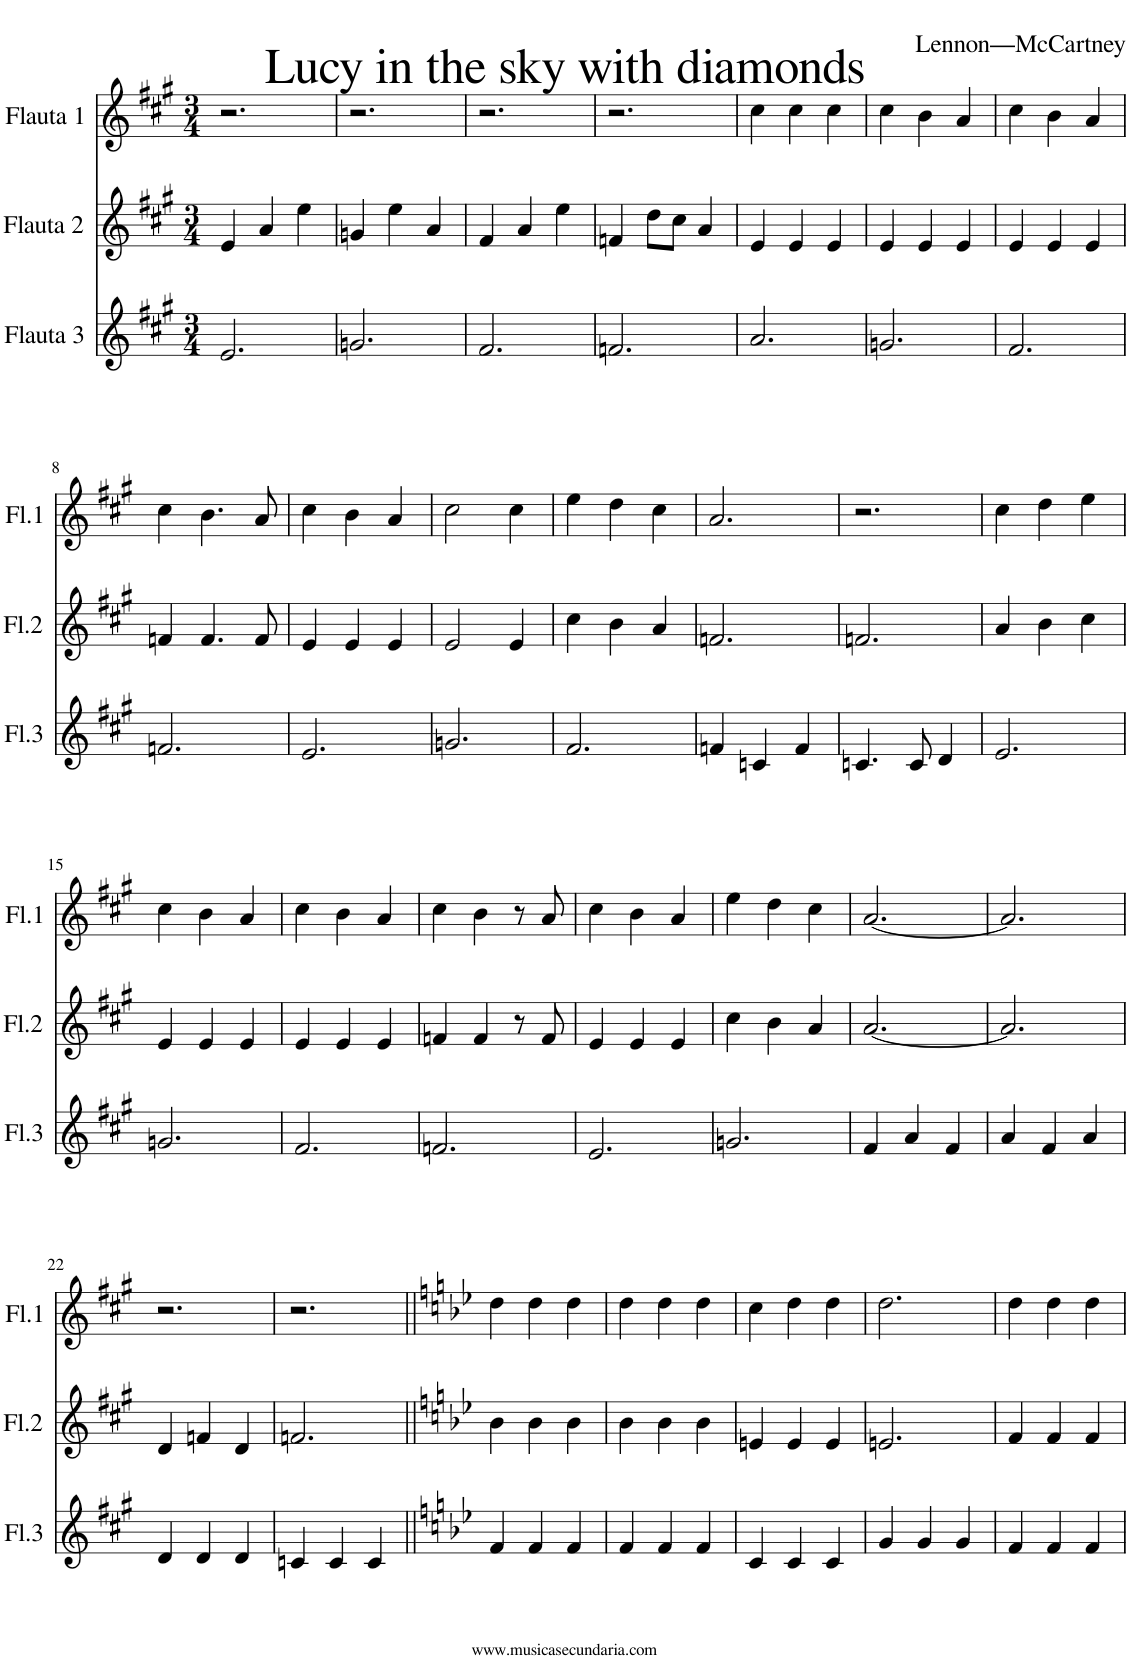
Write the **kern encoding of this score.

**kern	**kern	**kern
*part3	*part2	*part1
*staff3	*staff2	*staff1
*I"Flauta 3	*I"Flauta 2	*I"Flauta 1
*I'Fl.3	*I'Fl.2	*I'Fl.1
*clefG2	*clefG2	*clefG2
*k[f#c#g#]	*k[f#c#g#]	*k[f#c#g#]
*M3/4	*M3/4	*M3/4
=1	=1	=1
2.e/	4e/	2.r
.	4a/	.
.	4ee\	.
=2	=2	=2
2.gn/	4gn/	2.r
.	4ee\	.
.	4a/	.
=3	=3	=3
2.f#/	4f#/	2.r
.	4a/	.
.	4ee\	.
=4	=4	=4
2.fn/	4fn/	2.r
.	8dd\L	.
.	8cc#\J	.
.	4a/	.
=5	=5	=5
2.a/	4e/	4cc#\
.	4e/	4cc#\
.	4e/	4cc#\
=6	=6	=6
2.gn/	4e/	4cc#\
.	4e/	4b\
.	4e/	4a/
=7	=7	=7
2.f#/	4e/	4cc#\
.	4e/	4b\
.	4e/	4a/
!!LO:LB:g=z
=8	=8	=8
2.fn/	4fn/	4cc#\
.	4.f/	4.b\
.	8f/	8a/
=9	=9	=9
2.e/	4e/	4cc#\
.	4e/	4b\
.	4e/	4a/
=10	=10	=10
2.gn/	2e/	2cc#\
.	4e/	4cc#\
=11	=11	=11
2.f#/	4cc#\	4ee\
.	4b\	4dd\
.	4a/	4cc#\
=12	=12	=12
4fn/	2.fn/	2.a/
4cn/	.	.
4f/	.	.
=13	=13	=13
4.cn/	2.fn/	2.r
8c/	.	.
4d/	.	.
=14	=14	=14
2.e/	4a/	4cc#\
.	4b\	4dd\
.	4cc#\	4ee\
!!LO:LB:g=z
=15	=15	=15
2.gn/	4e/	4cc#\
.	4e/	4b\
.	4e/	4a/
=16	=16	=16
2.f#/	4e/	4cc#\
.	4e/	4b\
.	4e/	4a/
=17	=17	=17
2.fn/	4fn/	4cc#\
.	4f/	4b\
.	8r	8r
.	8f/	8a/
=18	=18	=18
2.e/	4e/	4cc#\
.	4e/	4b\
.	4e/	4a/
=19	=19	=19
2.gn/	4cc#\	4ee\
.	4b\	4dd\
.	4a/	4cc#\
=20	=20	=20
4f#/	[2.a/	[2.a/
4a/	.	.
4f#/	.	.
=21	=21	=21
4a/	2.a/]	2.a/]
4f#/	.	.
4a/	.	.
!!LO:LB:g=z
=22	=22	=22
4d/	4d/	2.r
4d/	4fn/	.
4d/	4d/	.
=23	=23	=23
4cn/	2.fn/	2.r
4c/	.	.
4c/	.	.
=24||	=24||	=24||
*k[b-e-]	*k[b-e-]	*k[b-e-]
4f/	4b-\	4dd\
4f/	4b-\	4dd\
4f/	4b-\	4dd\
=25	=25	=25
4f/	4b-\	4dd\
4f/	4b-\	4dd\
4f/	4b-\	4dd\
=26	=26	=26
4c/	4en/	4cc\
4c/	4e/	4dd\
4c/	4e/	4dd\
=27	=27	=27
4g/	2.en/	2.dd\
4g/	.	.
4g/	.	.
=28	=28	=28
4f/	4f/	4dd\
4f/	4f/	4dd\
4f/	4f/	4dd\
=	=	=
*-	*-	*-
